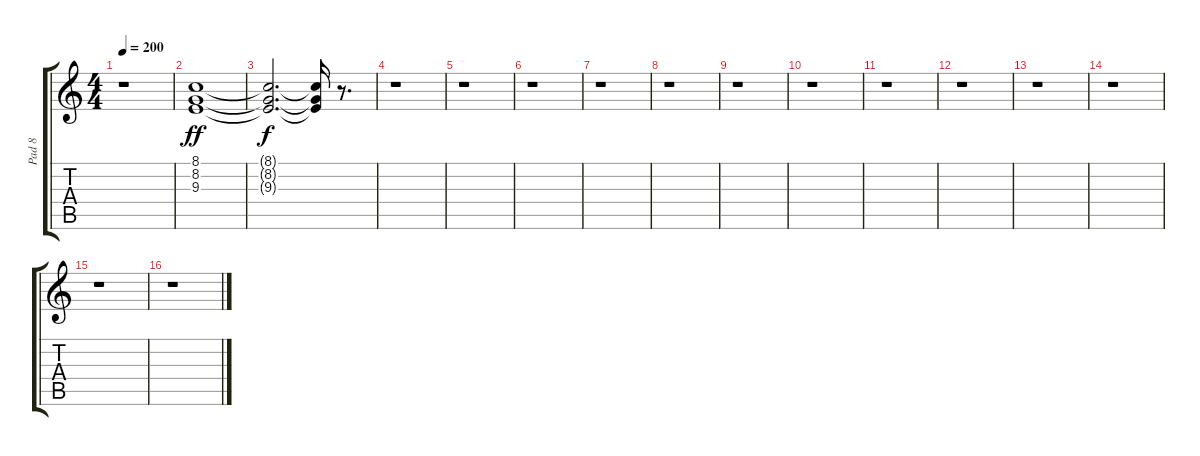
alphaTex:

\track ("Pad 8" "Pad 8") {instrument pad8sweep}
\staff {score tabs}
\tuning (E4 B3 G3 D3 A2 E2) {hide}
\ts (4 4)
\tempo 200
\clef g2
\ks c
r.1{dy f} |
(8.1 8.2 9.3).1{dy ff} |
(8.1{t} 8.2{t} 9.3{t}).2{d dy f} (8.1{t} 8.2{t} 9.3{t}).16 r.8{d} |
r.1 |
r.1 |
r.1 |
r.1 |
r.1 |
r.1 |
r.1 |
r.1 |
r.1 |
r.1 |
r.1 |
r.1 |
r.1
